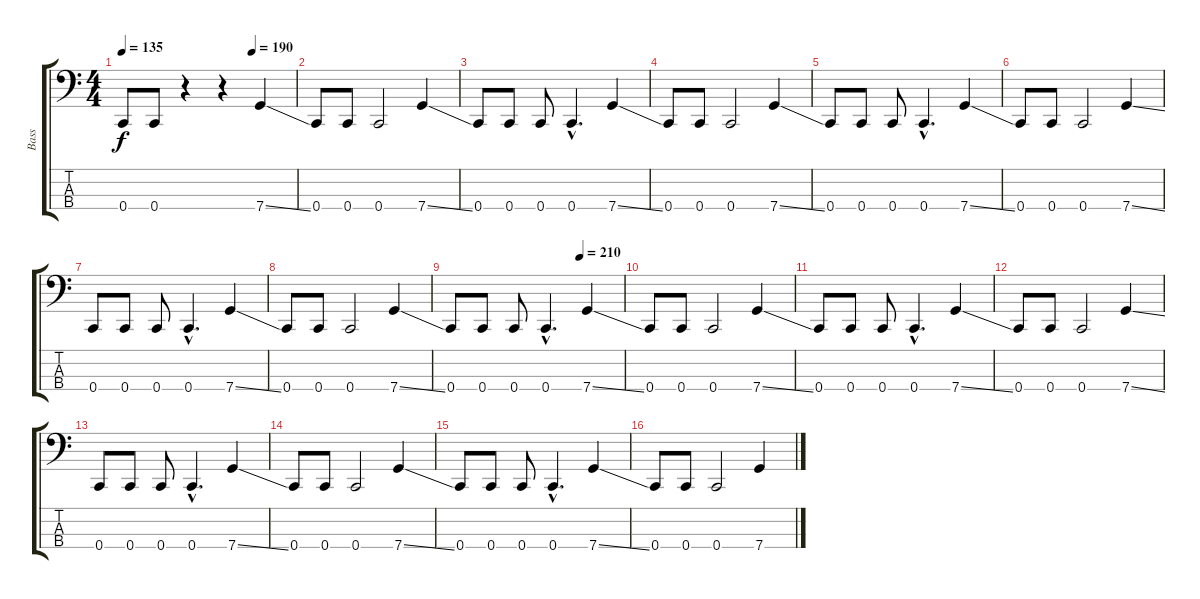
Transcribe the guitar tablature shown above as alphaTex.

\track ("Bass" "Bass") {instrument electricbasspick}
\staff {score tabs}
\tuning (F2 C2 G1 C1) {hide}
\ts (4 4)
\tempo 135
\tempo (190 0.75)
\clef f4
\ks c
0.4.8{dy f} 0.4.8 r.4 r.4 7.4{ss}.4 |
0.4.8 0.4.8 0.4.2 7.4{ss}.4 |
0.4.8 0.4.8 0.4.8 0.4{hac}.4{d} 7.4{ss}.4 |
0.4.8 0.4.8 0.4.2 7.4{ss}.4 |
0.4.8 0.4.8 0.4.8 0.4{hac}.4{d} 7.4{ss}.4 |
0.4.8 0.4.8 0.4.2 7.4{ss}.4 |
0.4.8 0.4.8 0.4.8 0.4{hac}.4{d} 7.4{ss}.4 |
0.4.8 0.4.8 0.4.2 7.4{ss}.4 |
\tempo (210 0.75)
0.4.8 0.4.8 0.4.8 0.4{hac}.4{d} 7.4{ss}.4 |
0.4.8 0.4.8 0.4.2 7.4{ss}.4 |
0.4.8 0.4.8 0.4.8 0.4{hac}.4{d} 7.4{ss}.4 |
0.4.8 0.4.8 0.4.2 7.4{ss}.4 |
0.4.8 0.4.8 0.4.8 0.4{hac}.4{d} 7.4{ss}.4 |
0.4.8 0.4.8 0.4.2 7.4{ss}.4 |
0.4.8 0.4.8 0.4.8 0.4{hac}.4{d} 7.4{ss}.4 |
0.4.8 0.4.8 0.4.2 7.4{ss}.4
